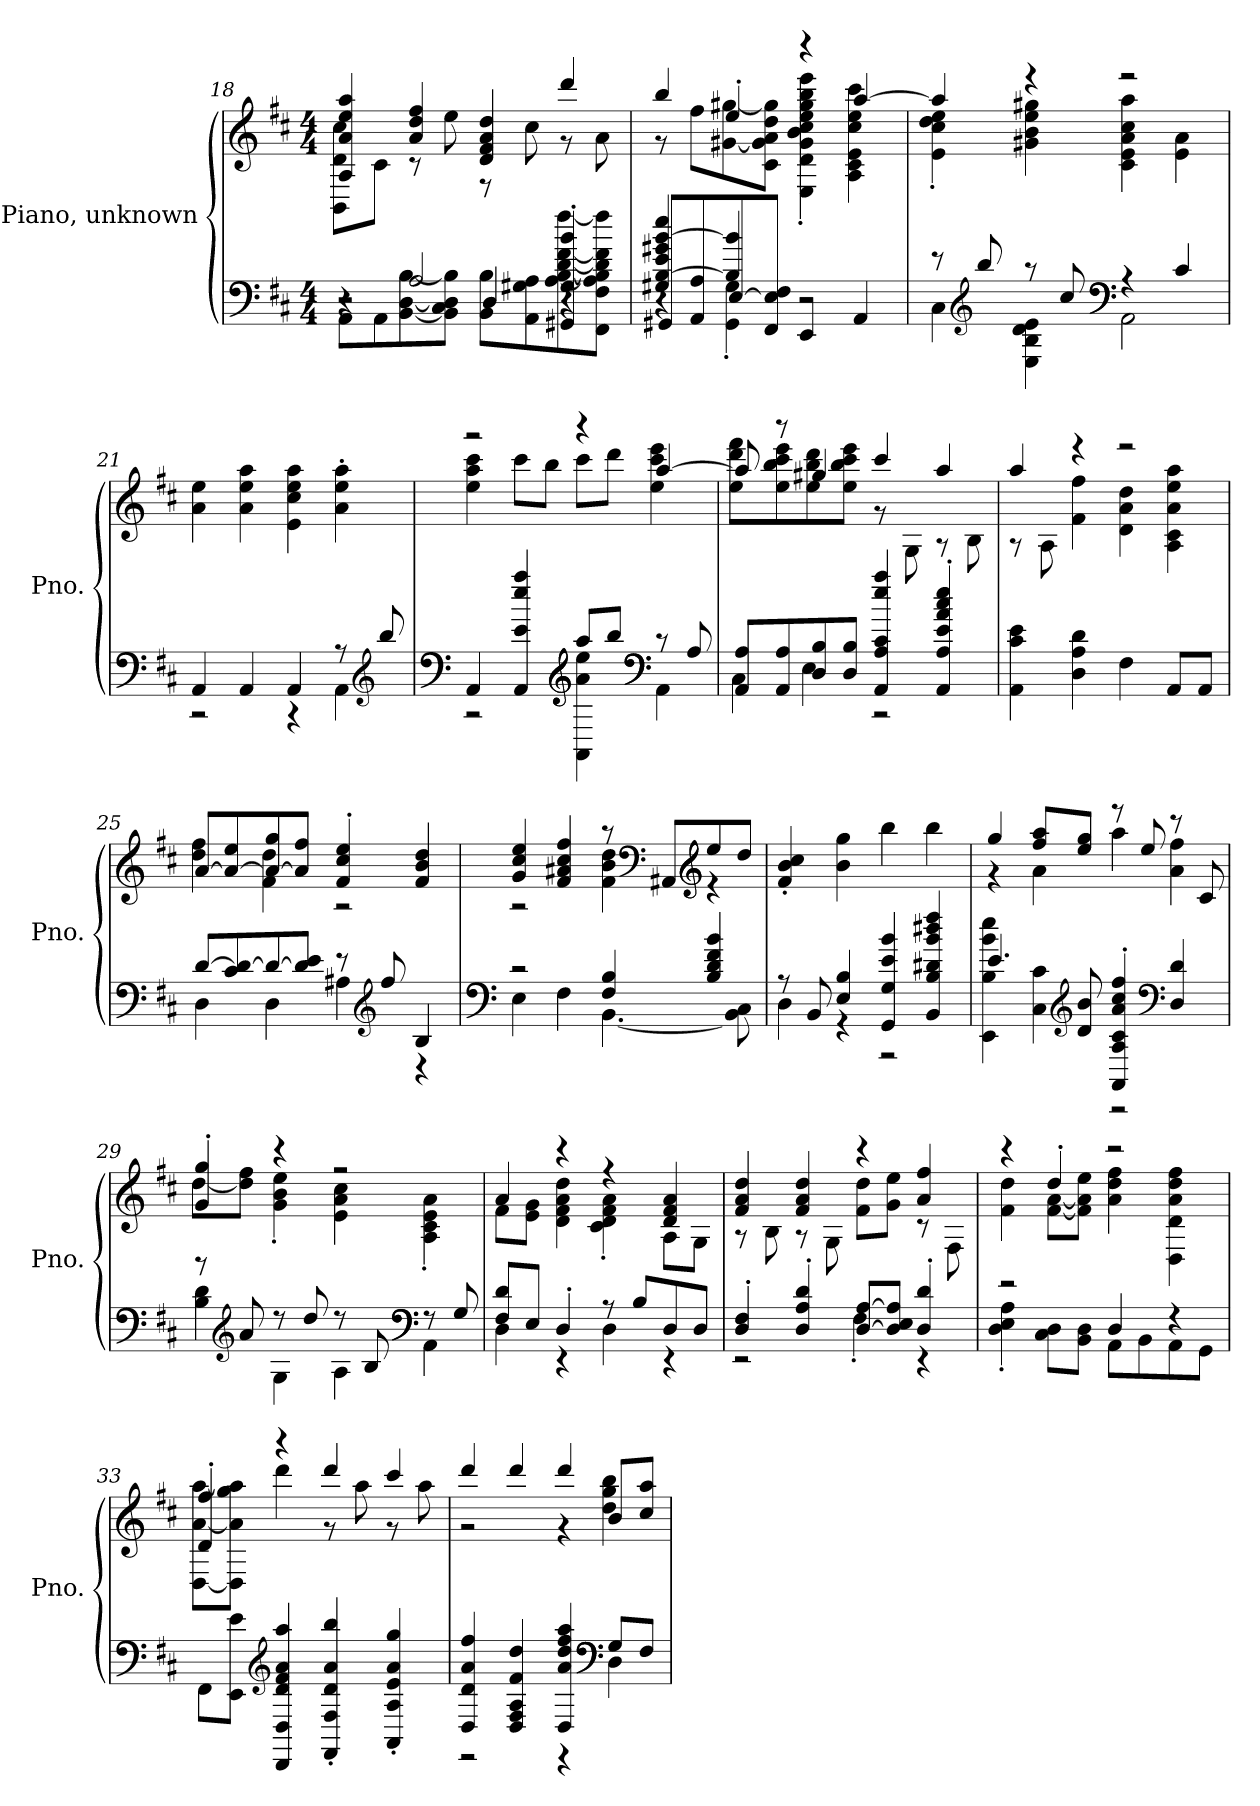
**kern	**kern
*part1	*part1
*staff2	*staff1
*I"Piano, unknown	*
*I'Pno.	*
*clefF4	*clefG2
*k[f#c#]	*k[f#c#]
*M4/4	*M4/4
=18	=18
*^	*^
*	*^	*	*
4r	8AA\L	2r	4A/ 4a/ 4ee/ 4aa/	8BB\ 8d\ 8cc#\L
.	8AA\	.	.	8c#\J
2A/	[8BB\ [8D\ [8B\	.	4a/ 4dd/ 4ff#/	8r
.	8BB\] 8C#\ 8D\] 8B\]J	.	.	8ee\
.	8BB\ 8B\L	4D/	4d/ 4f#/ 4a/ 4dd/	8r
.	8AA\ 8G#X\ 8A\	.	.	8cc#\
4GG#X/' 4G#/' 4b/'	[8A\ [8B\ [8d\ [8f#\ [8ff#\	4r	4ddd/	8r
.	8FF#\ 8F#\ 8A\] 8B\] 8d\] 8f#\] 8ff#\]J	.	.	8a\
!!LO:LB:g=z	!!
=19	=19	=19	=19	=19
4G#X/ [4B/ 4e/ 4g#X/ [4b/ 4ee/	4r	8GG#X/L	4bb/	8r
.	.	8AA/ 8A/	.	8ff#\L
4B/] 4b/]	4GG#\' 4G#\'	[8E/	4ee'/	[8g#X\ [8gg#X\
.	.	8FF#/ 8E/] 8F#/J	.	8c#\ 8g#\] 8a\ 8dd\ 8gg#\]J
2r	2r	4EE/	4r	4E\' 4d\' 4g#\' 4b\' 4cc#\' 4ee\' 4gg#\' 4bb\' 4eee\'
.	.	4AA/	[4aa/	4A\ 4c#\ 4e\ 4cc#\ 4ee\ 4ccc#\
*	*v	*v	*	*
=20	=20	=20	=20
8r	4C#\	4aa/]	4e\' 4cc#\' 4dd\' 4ee\'
*clefG2	*	*	*
8bb/	.	.	.
8r	4E\ 4B\ 4d\ 4e\	4r	4g#X\ 4b\ 4ee\ 4gg#X\
8cc#/	.	.	.
*clefF4	*	*	*
4r	2AA\	2r	4c#\ 4e\ 4a\ 4cc#\ 4aa\
4c#/	.	.	4e\ 4a\
*	*	*v	*v
=21	=21	=21
4AA/	2r	4a\ 4ee\
4AA/	.	4a\ 4ee\ 4aa\
4AA/	4r	4e\ 4cc#\ 4ee\ 4aa\
8r	4AA\	4a\' 4ee\' 4aa\'
*clefG2	*	*
8bb/	.	.
!!LO:PB:g=z
=22	=22	=22
*clefF4	*	*
*	*	*^
4AA/	2r	2r	4ee\ 4aa\ 4ccc#\
4AA/ 4e/ 4ee/ 4aa/	.	.	8ccc#\L
.	.	.	8bb\J
*clefG2	*	*	*
8aa/L	4AA\ 4a\ 4ee\	4r	8ccc#\L
8bb/J	.	.	8ddd\J
*clefF4	*	*	*
8r	4AA\	[4aa/	4ee\ 4ccc#\ 4eee\
8A/	.	.	.
=23	=23	=23	=23
8AA/ 8A/L	4C#\	8aa/]	8ee\ 8ddd\ 8fff#\L
8AA/ 8A/	.	8r	8ee\ 8bb\ 8ccc#\ 8eee\
8D/ 8B/	4E\	4gg#X/	8ee\ 8bb\ 8ddd\
8D/ 8B/J	.	.	8ee\ 8bb\ 8ccc#\ 8eee\J
4AA/ 4A/ 4c#/ 4ee/ 4aa/	2r	4ccc#/	8r
.	.	.	8G\
4AA/' 4A/' 4e/' 4a/' 4cc#/' 4ee/'	.	4aa/	8r
.	.	.	8B\
*v	*v	*	*
=24	=24	=24
4AA\ 4c#\ 4e\	4aa/	8r
.	.	8A\
4D\ 4A\ 4d\	4r	4f#\ 4ff#\
4F#\	2r	4d\ 4a\ 4dd\
8AA/L	.	4A\ 4c#\ 4a\ 4ee\ 4aa\
8AA/J	.	.
!!LO:LB:g=z	!!
=25	=25	=25
*^	*	*
[8d/L	4D\	[8a/L	4dd\ 4ff#\
8c#/ 8d/_	.	8a/_ 8ee/	.
8d/_	4D\	8a/_ 8gg/	4f#\ 4dd\
8d/] 8e/J	.	8a/] 8ff#/J	.
8r	4A#X\	4f#/' 4cc#/' 4ee/'	2r
*clefG2	*	*	*
8ff#/	.	.	.
4B/	4r	4f#/ 4b/ 4dd/	.
=26	=26	=26	=26
*clefF4	*	*	*
2r	4E\	4g/ 4cc#/ 4ee/	2r
.	4F#\	4f#/ 4a#X/ 4cc#/ 4ff#/	.
4F#/ 4B/	[4.BB\	8r	4f#\ 4b\ 4dd\
*	*	*clefF4	*
.	.	8AA#X/L	.
*	*	*clefG2	*
4B/ 4d/ 4f#/ 4b/	.	8ee/	4r
.	8BB\] 8C#\	8dd/J	.
*	*	*v	*v
=27	=27	=27
8r	4D\	4f#/' 4b/' 4cc#/'
8BB/	.	.
4E/ 4B/	4r	4b\ 4gg\
4GG/ 4G/ 4e/ 4b/	2r	4bb\
4BB/ 4B/ 4d#X/ 4b/ 4dd#X/ 4ff#/	.	4bb\
!!LO:LB:g=z
=28	=28	=28
*	*	*^
4.e/	4EE\ 4B\ 4b\ 4ee\	4gg/	4r
.	4C#\ 4c#\	8ff#/ 8aa/L	4a\
*clefG2	*	*	*
8d/ 8b/	.	8ee/ 8gg/J	.
4AA/' 4A/' 4c#/' 4a/' 4cc#/' 4ff#/'	2r	8r	4aa\
.	.	8ee/	.
*clefF4	*	*	*
4D/ 4d/	.	8r	4a\ 4ff#\
.	.	8c#/	.
=29	=29	=29	=29
8r	4B\ 4d\	4g/' 4gg/'	[8dd\L
*clefG2	*	*	*
8a/	.	.	8dd\] 8ff#\J
8r	4G\	4r	4g\' 4b\' 4ee\'
8dd/	.	.	.
8r	4A\	2r	4e\ 4a\ 4cc#\
8B/	.	.	.
*clefF4	*	*	*
8r	4AA\	.	4A\' 4c#\' 4e\' 4a\'
8G/	.	.	.
=30	=30	=30	=30
8F#/ 8d/L	4D\	4a/	8f#\L
8E/J	.	.	8e\ 8g\J
4D'/	4r	4r	4d\ 4f#\ 4a\ 4dd\
8r	4D\	4r	4c#\' 4d\' 4f#\' 4a\'
8B/L	.	.	.
8D/	4r	4d/ 4f#/ 4a/	8A\L
8D/J	.	.	8G\J
!!LO:LB:g=z	!!
=31	=31	=31	=31
4D/' 4F#/'	2r	4f#/ 4a/ 4dd/	8r
.	.	.	8B\
4D/' 4A/' 4d/'	.	4f#/ 4a/ 4dd/	8r
.	.	.	8G\
[8D/ [8A/L	4F#'\	4r	8f#\ 8dd\L
8D/] 8E/ 8A/]J	.	.	8g\ 8ee\J
4D/' 4d/'	4r	4a/ 4ff#/	8r
.	.	.	8F#\
=32	=32	=32	=32
2r	4D\' 4E\' 4A\'	4r	4f#\ 4dd\
.	8C#\ 8D\L	4dd'/	[8f#\ [8a\L
.	8BB\ 8D\J	.	8f#\] 8a\] 8ee\J
4D/	8AA\L	2r	4a\ 4dd\ 4ff#\
.	8BB\	.	.
4r	8AA\	.	4D\ 4d\ 4a\ 4dd\ 4ff#\
.	8GG\J	.	.
*v	*v	*	*
=33	=33	=33
8FF#\L	4d/' 4ff#/'	[8D\ [8a\ [8aa\L
8EE\ 8e\J	.	8D\] 8a\] 8gg\ 8aa\]J
*clefG2	*	*
4DD/ 4D/ 4d/ 4f#/ 4a/ 4aa/	4r	4ddd\
4FF#/' 4F#/' 4d/' 4a/' 4bb/'	4ddd/	8r
.	.	8aa\
4AA/' 4A/' 4e/' 4a/' 4gg/'	4ccc#/	8r
.	.	8aa\
=34	=34	=34
*^	*	*
4D/ 4d/ 4a/ 4ff#/	2r	4ddd/	2r
4D/ 4F#/ 4A/ 4f#/ 4dd/	.	4ddd/	.
4D/ 4a/ 4dd/ 4ff#/ 4aa/	4r	4ddd/	4r
*clefF4	*	*	*
8G/L	4D\	8b/L	4dd\ 4gg\ 4bb\
8F#/J	.	8cc#/ 8aa/J	.
*v	*v	*	*
*	*v	*v
=	=
*-	*-
